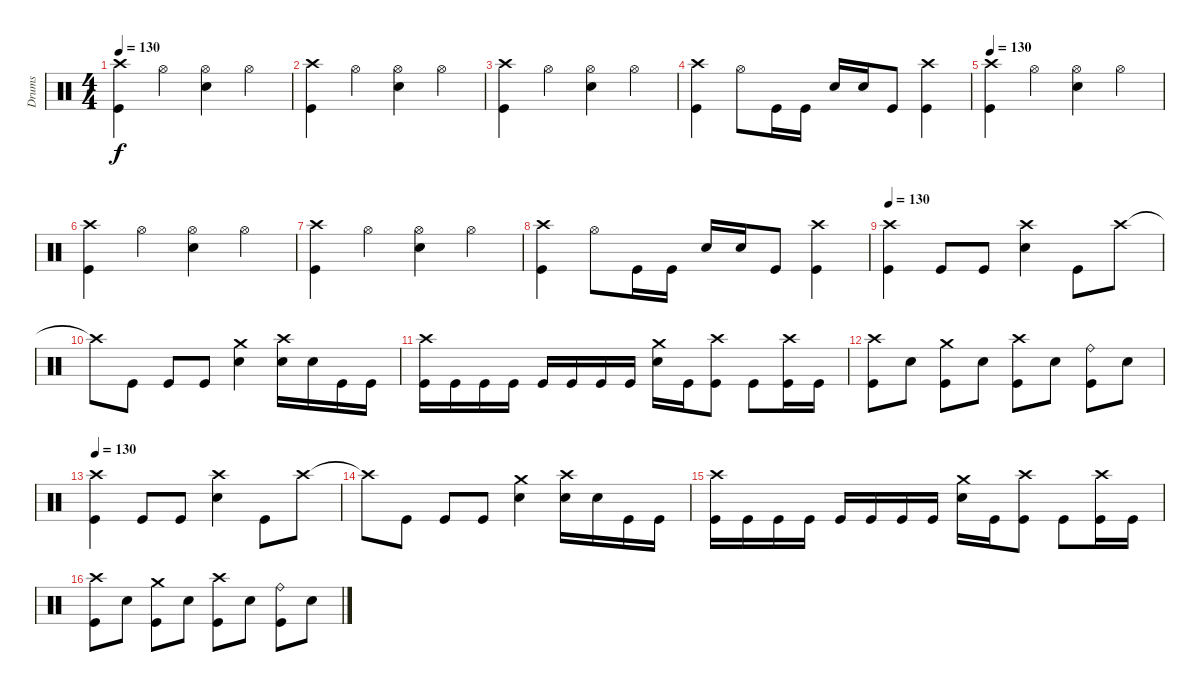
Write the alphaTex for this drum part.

\track ("Drums" "Drums") {instrument percussion}
\staff {score}
\articulation defaults
\ts (4 4)
\tempo 130
\clef neutral
\ks c
("Crash high (hit)" "Kick (hit)").4{dy f} "Hi-Hat (open)".4 ("Hi-Hat (open)" "Electric Snare (hit)").4 "Hi-Hat (open)".4 |
("Crash high (hit)" "Kick (hit)").4 "Hi-Hat (open)".4 ("Hi-Hat (open)" "Electric Snare (hit)").4 "Hi-Hat (open)".4 |
("Crash high (hit)" "Kick (hit)").4 "Hi-Hat (open)".4 ("Hi-Hat (open)" "Electric Snare (hit)").4 "Hi-Hat (open)".4 |
("Crash high (hit)" "Kick (hit)").4 "Hi-Hat (open)".8 "Kick (hit)".16 "Kick (hit)".16 "Electric Snare (hit)".16 "Electric Snare (hit)".16 "Kick (hit)".8 ("Crash high (hit)" "Kick (hit)").4 |
\tempo 130
("Crash high (hit)" "Kick (hit)").4 "Hi-Hat (open)".4 ("Hi-Hat (open)" "Electric Snare (hit)").4 "Hi-Hat (open)".4 |
("Crash high (hit)" "Kick (hit)").4 "Hi-Hat (open)".4 ("Hi-Hat (open)" "Electric Snare (hit)").4 "Hi-Hat (open)".4 |
("Crash high (hit)" "Kick (hit)").4 "Hi-Hat (open)".4 ("Hi-Hat (open)" "Electric Snare (hit)").4 "Hi-Hat (open)".4 |
("Crash high (hit)" "Kick (hit)").4 "Hi-Hat (open)".8 "Kick (hit)".16 "Kick (hit)".16 "Electric Snare (hit)".16 "Electric Snare (hit)".16 "Kick (hit)".8 ("Crash high (hit)" "Kick (hit)").4 |
\tempo 140
\tempo 130
("Crash high (hit)" "Kick (hit)").4 "Kick (hit)".8 "Kick (hit)".8 ("Crash high (hit)" "Electric Snare (hit)").4 "Kick (hit)".8 "Crash high (hit)".8 |
"Crash high (hit)"{t}.8 "Kick (hit)".8 "Kick (hit)".8 "Kick (hit)".8 ("Crash medium (hit)" "Electric Snare (hit)").4 ("Crash high (hit)" "Electric Snare (hit)").16 "Electric Snare (hit)".16 "Kick (hit)".16 "Kick (hit)".16 |
("Crash high (hit)" "Kick (hit)").16 "Kick (hit)".16 "Kick (hit)".16 "Kick (hit)".16 "Kick (hit)".16 "Kick (hit)".16 "Kick (hit)".16 "Kick (hit)".16 ("Crash medium (hit)" "Electric Snare (hit)").16 "Kick (hit)".16 ("Crash high (hit)" "Kick (hit)").8 "Kick (hit)".8 ("Crash high (hit)" "Kick (hit)").16 "Kick (hit)".16 |
("Crash high (hit)" "Kick (hit)").8 "Electric Snare (hit)".8 ("Crash medium (hit)" "Kick (hit)").8 "Electric Snare (hit)".8 ("Crash high (hit)" "Kick (hit)").8 "Electric Snare (hit)".8 ("Ride (bell)" "Kick (hit)").8 "Electric Snare (hit)".8 |
\tempo 140
\tempo 130
("Crash high (hit)" "Kick (hit)").4 "Kick (hit)".8 "Kick (hit)".8 ("Crash high (hit)" "Electric Snare (hit)").4 "Kick (hit)".8 "Crash high (hit)".8 |
"Crash high (hit)"{t}.8 "Kick (hit)".8 "Kick (hit)".8 "Kick (hit)".8 ("Crash medium (hit)" "Electric Snare (hit)").4 ("Crash high (hit)" "Electric Snare (hit)").16 "Electric Snare (hit)".16 "Kick (hit)".16 "Kick (hit)".16 |
("Crash high (hit)" "Kick (hit)").16 "Kick (hit)".16 "Kick (hit)".16 "Kick (hit)".16 "Kick (hit)".16 "Kick (hit)".16 "Kick (hit)".16 "Kick (hit)".16 ("Crash medium (hit)" "Electric Snare (hit)").16 "Kick (hit)".16 ("Crash high (hit)" "Kick (hit)").8 "Kick (hit)".8 ("Crash high (hit)" "Kick (hit)").16 "Kick (hit)".16 |
("Crash high (hit)" "Kick (hit)").8 "Electric Snare (hit)".8 ("Crash medium (hit)" "Kick (hit)").8 "Electric Snare (hit)".8 ("Crash high (hit)" "Kick (hit)").8 "Electric Snare (hit)".8 ("Ride (bell)" "Kick (hit)").8 "Electric Snare (hit)".8
